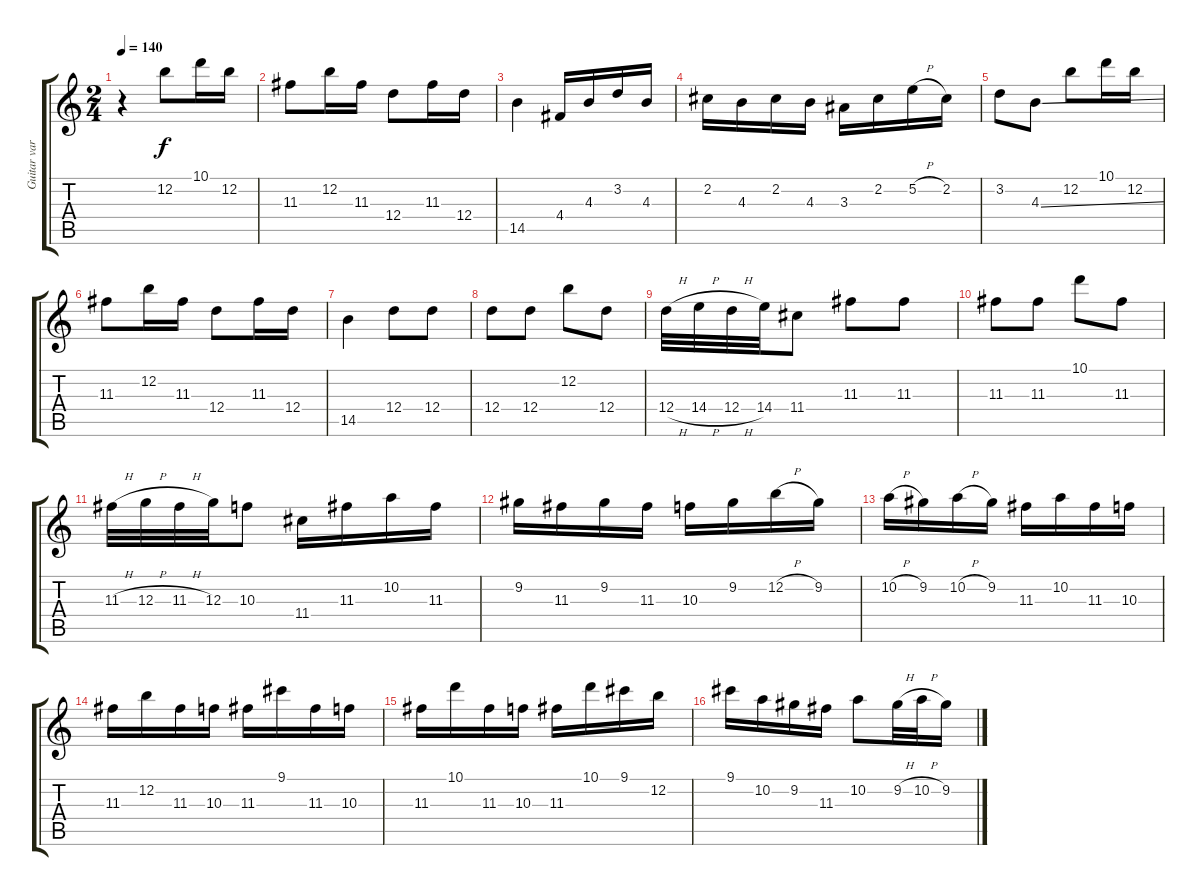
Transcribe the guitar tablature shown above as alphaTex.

\track ("Guitar var2" "Guitar var") {instrument acousticguitarsteel}
\staff {score tabs}
\tuning (E4 B3 G3 D3 A2 E2) {hide}
\ts (2 4)
\tempo 140
\clef g2
\ks c
r.4{dy f instrument acousticguitarsteel} 12.2.8 10.1.16 12.2.16 |
11.3.8 12.2.16 11.3.16 12.4.8 11.3.16 12.4.16 |
14.5.4 4.4.16 4.3.16 3.2.16 4.3.16 |
2.2.16 4.3.16 2.2.16 4.3.16 3.3.16 2.2.16 5.2{h}.16 2.2.16 |
3.2.8 4.3{ss}.8 12.2.8 10.1.16 12.2.16 |
11.3.8 12.2.16 11.3.16 12.4.8 11.3.16 12.4.16 |
14.5.4 12.4.8 12.4.8 |
12.4.8 12.4.8 12.2.8 12.4.8 |
12.4{h}.32 14.4{h}.32 12.4{h}.32 14.4.32 11.4.8 11.3.8 11.3.8 |
11.3.8 11.3.8 10.1.8 11.3.8 |
11.3{h}.32 12.3{h}.32 11.3{h}.32 12.3.32 10.3.8 11.4.16 11.3.16 10.2.16 11.3.16 |
9.2.16 11.3.16 9.2.16 11.3.16 10.3.16 9.2.16 12.2{h}.16 9.2.16 |
10.2{h}.16 9.2.16 10.2{h}.16 9.2.16 11.3.16 10.2.16 11.3.16 10.3.16 |
11.3.16 12.2.16 11.3.16 10.3.16 11.3.16 9.1.16 11.3.16 10.3.16 |
11.3.16 10.1.16 11.3.16 10.3.16 11.3.16 10.1.16 9.1.16 12.2.16 |
9.1.16 10.2.16 9.2.16 11.3.16 10.2.8 9.2{h}.32 10.2{h}.32 9.2.16
